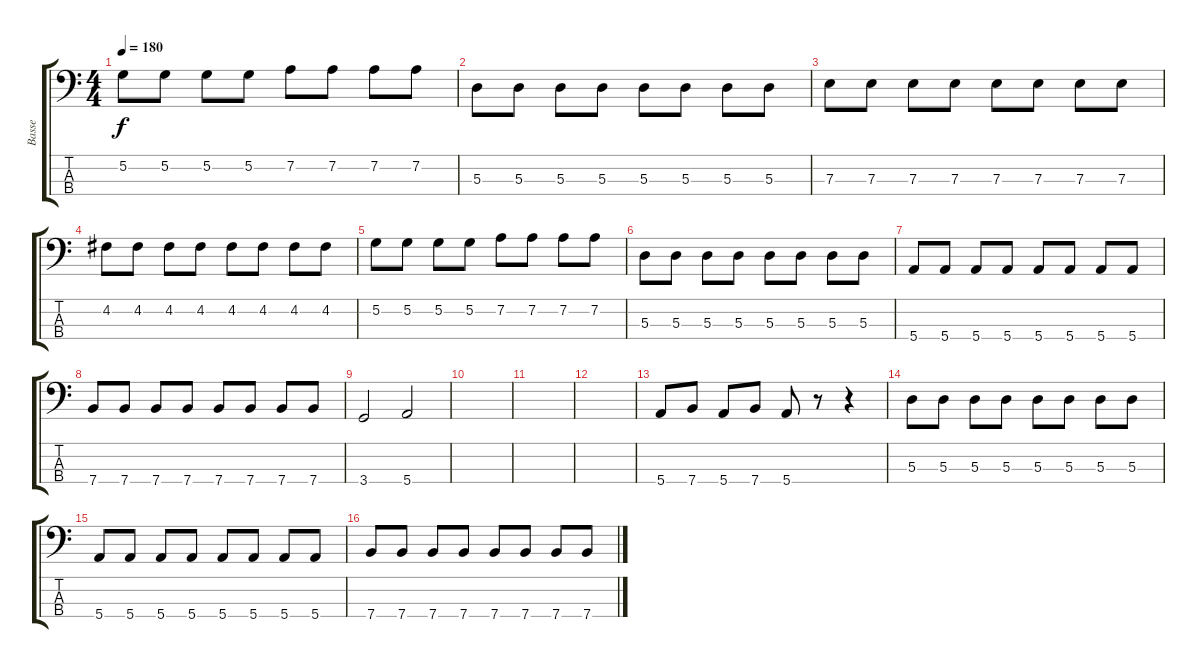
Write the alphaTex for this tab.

\track ("Basse" "Basse") {instrument electricbasspick}
\staff {score tabs}
\tuning (G2 D2 A1 E1) {hide}
\ts (4 4)
\tempo 180
\clef f4
\ks c
5.2.8{dy f} 5.2.8 5.2.8 5.2.8 7.2.8 7.2.8 7.2.8 7.2.8 |
5.3.8 5.3.8 5.3.8 5.3.8 5.3.8 5.3.8 5.3.8 5.3.8 |
7.3.8 7.3.8 7.3.8 7.3.8 7.3.8 7.3.8 7.3.8 7.3.8 |
4.2.8 4.2.8 4.2.8 4.2.8 4.2.8 4.2.8 4.2.8 4.2.8 |
5.2.8 5.2.8 5.2.8 5.2.8 7.2.8 7.2.8 7.2.8 7.2.8 |
5.3.8 5.3.8 5.3.8 5.3.8 5.3.8 5.3.8 5.3.8 5.3.8 |
5.4.8 5.4.8 5.4.8 5.4.8 5.4.8 5.4.8 5.4.8 5.4.8 |
7.4.8 7.4.8 7.4.8 7.4.8 7.4.8 7.4.8 7.4.8 7.4.8 |
3.4.2 5.4.2 |
|
|
|
5.4.8 7.4.8 5.4.8 7.4.8 5.4.8 r.8 r.4 |
5.3.8 5.3.8 5.3.8 5.3.8 5.3.8 5.3.8 5.3.8 5.3.8 |
5.4.8 5.4.8 5.4.8 5.4.8 5.4.8 5.4.8 5.4.8 5.4.8 |
7.4.8 7.4.8 7.4.8 7.4.8 7.4.8 7.4.8 7.4.8 7.4.8
